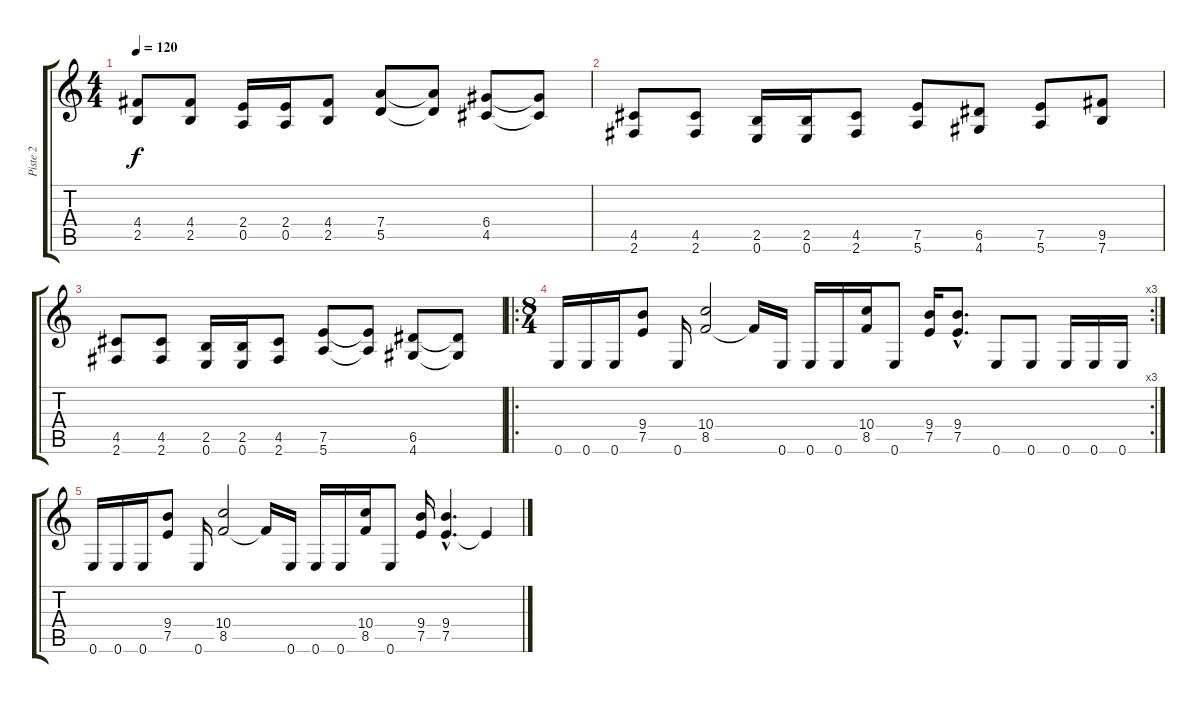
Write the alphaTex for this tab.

\track ("Piste 2" "Piste 2") {instrument distortionguitar}
\staff {score tabs}
\tuning (E4 B3 G3 D3 A2 E2) {hide}
\ts (4 4)
\tempo 120
\clef g2
\ks c
(4.4 2.5).8{dy f} (4.4 2.5).8 (2.4 0.5).16 (2.4 0.5).16 (4.4 2.5).8 (7.4 5.5).8 (7.4{t} 5.5{t}).8 (6.4 4.5).8 (6.4{t} 4.5{t}).8 |
(4.5 2.6).8 (4.5 2.6).8 (2.5 0.6).16 (2.5 0.6).16 (4.5 2.6).8 (7.5 5.6).8 (6.5 4.6).8 (7.5 5.6).8 (9.5 7.6).8 |
(4.5 2.6).8 (4.5 2.6).8 (2.5 0.6).16 (2.5 0.6).16 (4.5 2.6).8 (7.5 5.6).8 (7.5{t} 5.6{t}).8 (6.5 4.6).8 (6.5{t} 4.6{t}).8 |
\ro
\rc 3
\ts (8 4)
0.6.16 0.6.16 0.6.16 (9.4 7.5).8 0.6.16 (10.4 8.5).2 8.5{t}.16 0.6.16 0.6.16 0.6.16 (10.4 8.5).16 0.6.8 (9.4 7.5).16 (9.4{hac} 7.5{hac}).8{d} 0.6.8 0.6.8 0.6.16 0.6.16 0.6.16 |
0.6.16 0.6.16 0.6.16 (9.4 7.5).8 0.6.16 (10.4 8.5).2 8.5{t}.16 0.6.16 0.6.16 0.6.16 (10.4 8.5).16 0.6.8 (9.4 7.5).16 (9.4{hac} 7.5{hac}).4{d} 7.5{t}.4
